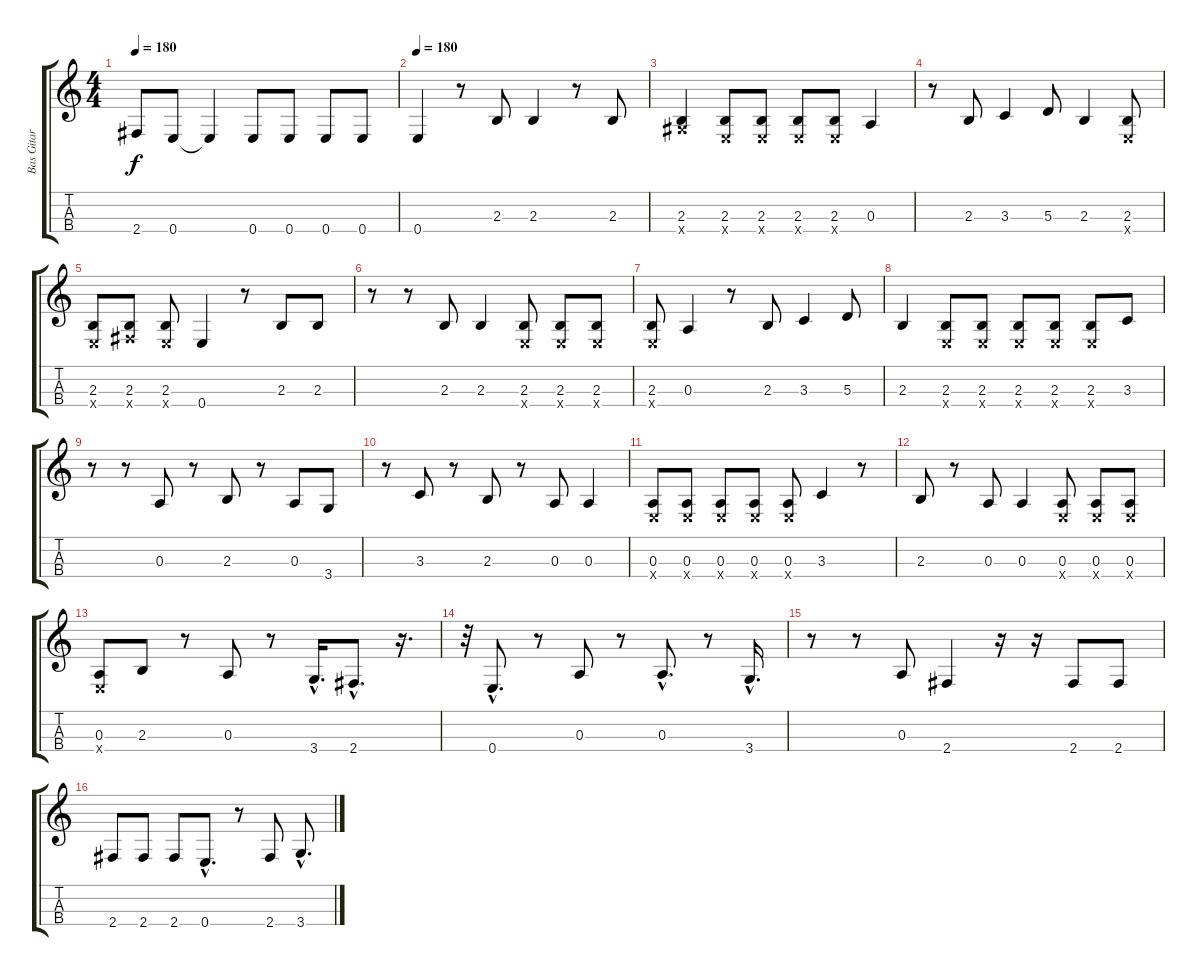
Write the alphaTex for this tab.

\track ("Bas Gitar" "Bas Gitar") {instrument electricbasspick}
\staff {score tabs}
\tuning (G3 Eb3 A2 E2) {hide}
\ts (4 4)
\tempo 180
\clef g2
\ks c
2.4.8{dy f} 0.4.8 0.4{t}.4 0.4.8 0.4.8 0.4.8 0.4.8 |
\tempo 180
0.4.4 r.8 2.3.8 2.3.4 r.8 2.3.8 |
(2.3 4.4{x}).4 (2.3 0.4{x}).8 (2.3 0.4{x}).8 (2.3 0.4{x}).8 (2.3 0.4{x}).8 0.3.4 |
r.8 2.3.8 3.3.4 5.3.8 2.3.4 (2.3 0.4{x}).8 |
(2.3 0.4{x}).8 (2.3 2.4{x}).8 (2.3 0.4{x}).8 0.4.4 r.8 2.3.8 2.3.8 |
r.8 r.8 2.3.8 2.3.4 (2.3 0.4{x}).8 (2.3 0.4{x}).8 (2.3 0.4{x}).8 |
(2.3 0.4{x}).8 0.3.4 r.8 2.3.8 3.3.4 5.3.8 |
2.3.4 (2.3 0.4{x}).8 (2.3 0.4{x}).8 (2.3 0.4{x}).8 (2.3 0.4{x}).8 (2.3 0.4{x}).8 3.3.8 |
r.8 r.8 0.3.8 r.8 2.3.8 r.8 0.3.8 3.4.8 |
r.8 3.3.8 r.8 2.3.8 r.8 0.3.8 0.3.4 |
(0.3 0.4{x}).8 (0.3 0.4{x}).8 (0.3 0.4{x}).8 (0.3 0.4{x}).8 (0.3 0.4{x}).8 3.3.4 r.8 |
2.3.8 r.8 0.3.8 0.3.4 (0.3 0.4{x}).8 (0.3 0.4{x}).8 (0.3 0.4{x}).8 |
(0.3 0.4{x}).8 2.3.8 r.8 0.3.8 r.8 3.4{hac}.16{d} 2.4{hac}.8{d} r.16{d} |
r.32 0.4{hac}.8{d} r.8 0.3.8 r.8 0.3{hac}.8{d} r.8 3.4{hac}.16{d} |
r.8 r.8 0.3.8 2.4.4 r.16 r.16 2.4.8 2.4.8 |
2.4.8 2.4.8 2.4.8 0.4{hac}.8{d} r.8 2.4.8 3.4{hac}.8{d}
